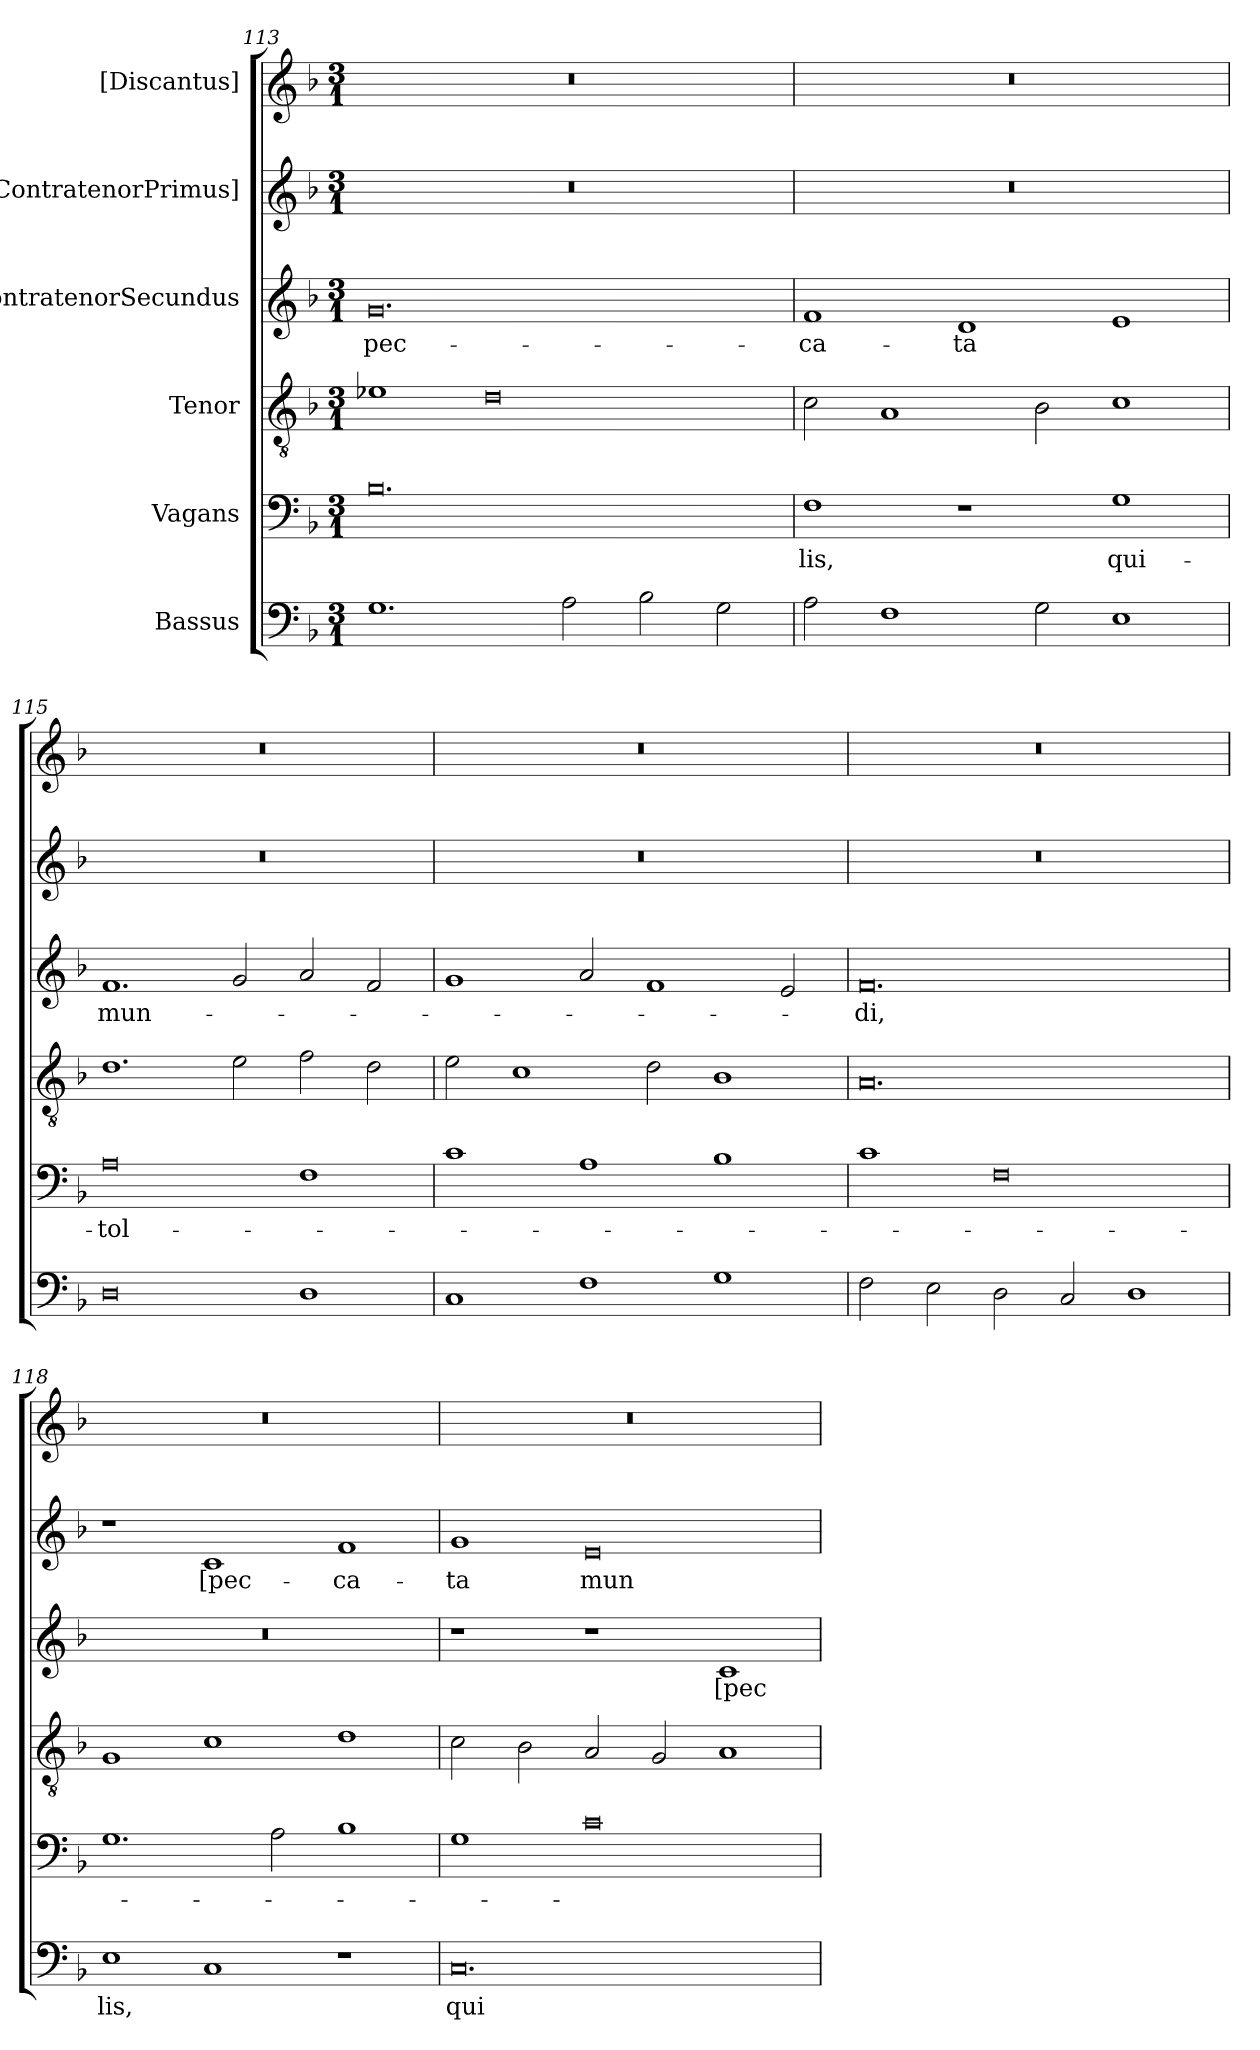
**kern	**text	**kern	**text	**kern	**kern	**text	**kern	**text	**kern
*part6	*part6	*part5	*part5	*part4	*part3	*part3	*part2	*part2	*part1
*staff6	*staff6	*staff5	*staff5	*staff4	*staff3	*staff3	*staff2	*staff2	*staff1
*I"Bassus	*	*I"Vagans	*	*I"Tenor	*I"ContratenorSecundus	*	*I"[ContratenorPrimus]	*	*I"[Discantus]
*clefF4	*	*clefF4	*	*clefGv2	*clefG2	*	*clefG2	*	*clefG2
*k[b-]	*	*k[b-]	*	*k[b-]	*k[b-]	*	*k[b-]	*	*k[b-]
*M3/1	*	*M3/1	*	*M3/1	*M3/1	*	*M3/1	*	*M3/1
=113	=113	=113	=113	=113	=113	=113	=113	=113	=113
!	!	!	!	!	!	!	!LO:N:vis=0	!	!LO:N:vis=0
1.G\	.	0.B-\	.	1e-X\	0.g/	pec-	0.r	.	0.r
.	.	.	.	0d\	.	.	.	.	.
2A\	.	.	.	.	.	.	.	.	.
2B-\	.	.	.	.	.	.	.	.	.
2G\	.	.	.	.	.	.	.	.	.
=114	=114	=114	=114	=114	=114	=114	=114	=114	=114
!	!	!	!	!	!	!	!LO:N:vis=0	!	!LO:N:vis=0
2A\	.	1F\	-lis,	2c\	1f/	-ca-	0.r	.	0.r
1F\	.	.	.	1A/	.	.	.	.	.
.	.	1r	.	.	1d/	-ta	.	.	.
2G\	.	.	.	2B-\	.	.	.	.	.
1E\	.	1G\	qui-	1c\	1e/	.	.	.	.
=115	=115	=115	=115	=115	=115	=115	=115	=115	=115
!	!	!	!	!	!	!	!LO:N:vis=0	!	!LO:N:vis=0
0D\	.	0A\	tol-	1.d\	1.f/	mun-	0.r	.	0.r
.	.	.	.	2e\	2g/	.	.	.	.
1D\	.	1F\	.	2f\	2a/	.	.	.	.
.	.	.	.	2d\	2f/	.	.	.	.
=116	=116	=116	=116	=116	=116	=116	=116	=116	=116
!	!	!	!	!	!	!	!LO:N:vis=0	!	!LO:N:vis=0
1C/	.	1c\	.	2e\	1g/	.	0.r	.	0.r
.	.	.	.	1c\	.	.	.	.	.
1F\	.	1A\	.	.	2a/	.	.	.	.
.	.	.	.	2d\	1f/	.	.	.	.
1G\	.	1B-\	.	1B-\	.	.	.	.	.
.	.	.	.	.	2e/	.	.	.	.
=117	=117	=117	=117	=117	=117	=117	=117	=117	=117
!	!	!	!	!	!	!	!LO:N:vis=0	!	!LO:N:vis=0
2F\	.	1c\	.	0.A/	0.f/	-di,	0.r	.	0.r
2E\	.	.	.	.	.	.	.	.	.
2D\	.	0F\	.	.	.	.	.	.	.
2C/	.	.	.	.	.	.	.	.	.
1D\	.	.	.	.	.	.	.	.	.
=118	=118	=118	=118	=118	=118	=118	=118	=118	=118
!	!	!	!	!	!LO:N:vis=0	!	!	!	!LO:N:vis=0
1E\	-lis,	1.G\	.	1G/	0.r	.	1r	.	0.r
1C/	.	.	.	1c\	.	.	1c/	[pec-	.
.	.	2A\	.	.	.	.	.	.	.
1r	.	1B-\	.	1d\	.	.	1f/	-ca-	.
=119	=119	=119	=119	=119	=119	=119	=119	=119	=119
!	!	!	!	!	!	!	!	!	!LO:N:vis=0
0.C/	qui-	1G\	.	2c\	1r	.	1g/	-ta	0.r
.	.	.	.	2B-\	.	.	.	.	.
.	.	0c\	.	2A/	1r	.	0e/	mun-	.
.	.	.	.	2G/	.	.	.	.	.
.	.	.	.	1A/	1c/	[pec-	.	.	.
=	=	=	=	=	=	=	=	=	=
*-	*-	*-	*-	*-	*-	*-	*-	*-	*-
